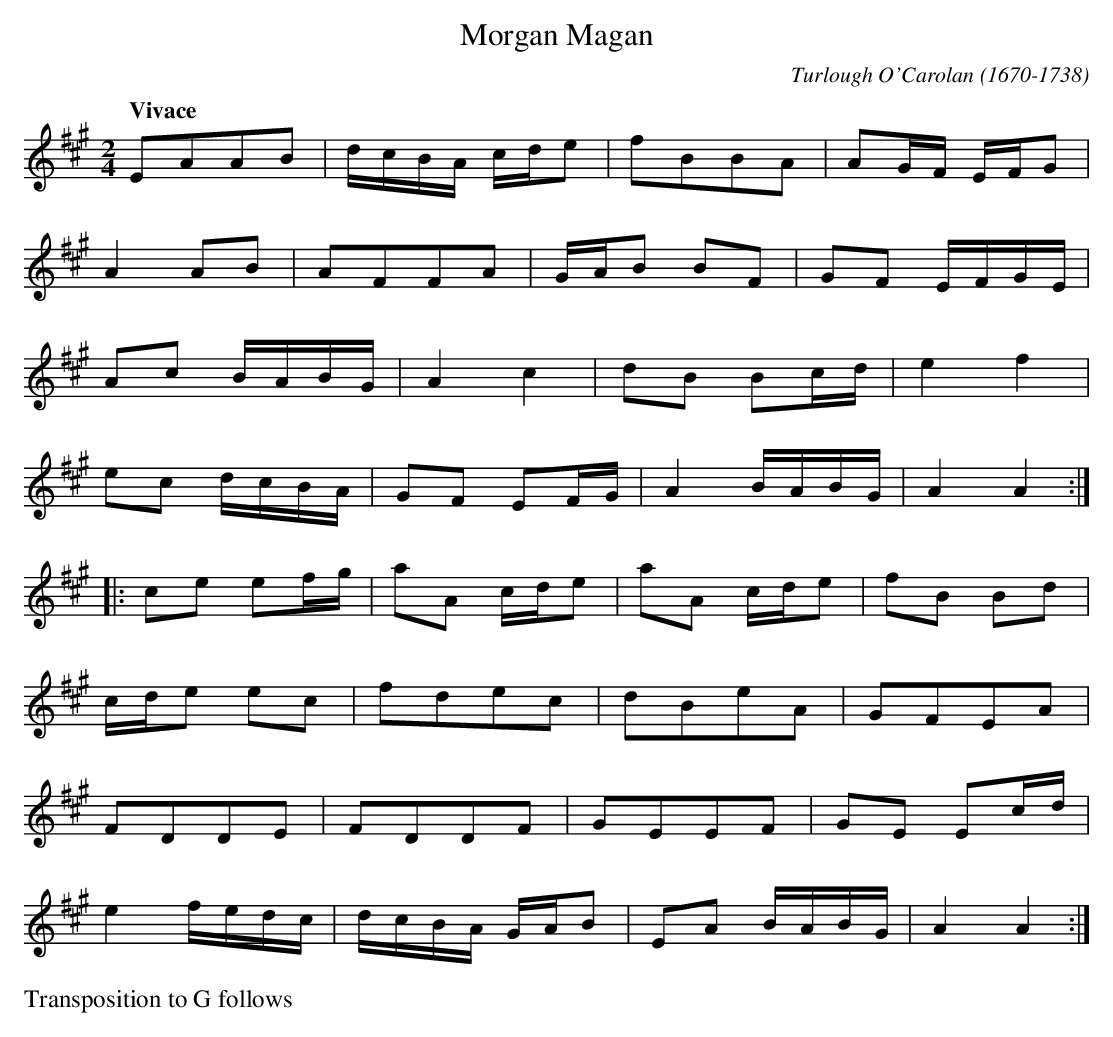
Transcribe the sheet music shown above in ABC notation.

X:1occ
T:Morgan Magan
C:Turlough O'Carolan (1670-1738)
M:2/4
L:1/16
Q:"Vivace"
K:A
E2A2A2B2|dcBA cde2|f2B2B2A2|A2GF EFG2|
A4A2B2|A2F2F2A2|GAB2 B2F2|G2F2 EFGE|
A2c2 BABG|A4c4|d2B2 B2cd|e4f4|
e2c2 dcBA|G2F2 E2FG|A4BABG|A4A4:|
|:c2e2 e2fg|a2A2 cde2|a2A2 cde2|f2B2 B2d2|
cde2 e2c2|f2d2e2c2|d2B2e2A2|G2F2E2A2|
F2D2D2E2|F2D2D2F2|G2E2E2F2|G2E2 E2cd|
e4fedc|dcBA GAB2|E2A2 BABG|A4A4:|
